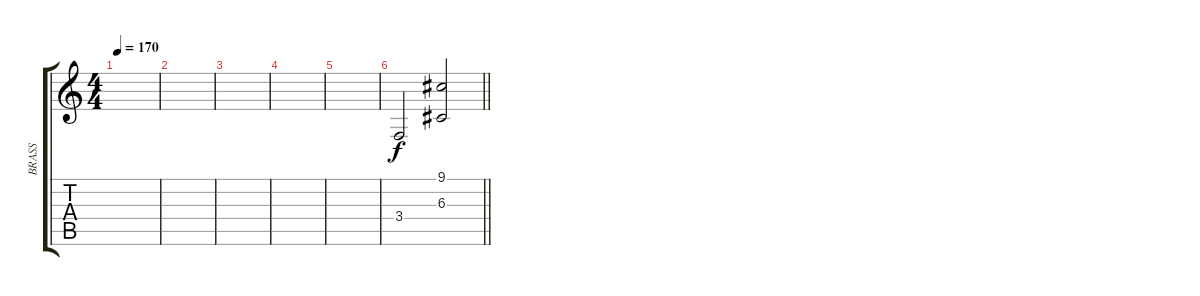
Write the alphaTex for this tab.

\track ("BRASS" "BRASS") {instrument brasssection}
\staff {score tabs}
\tuning (E4 B3 G3 D3 A2 E2) {hide}
\ts (4 4)
\tempo 170
\clef g2
\ks c
|
|
|
|
|
\barLineRight lightlight
3.4.2 (9.1 6.3).2
